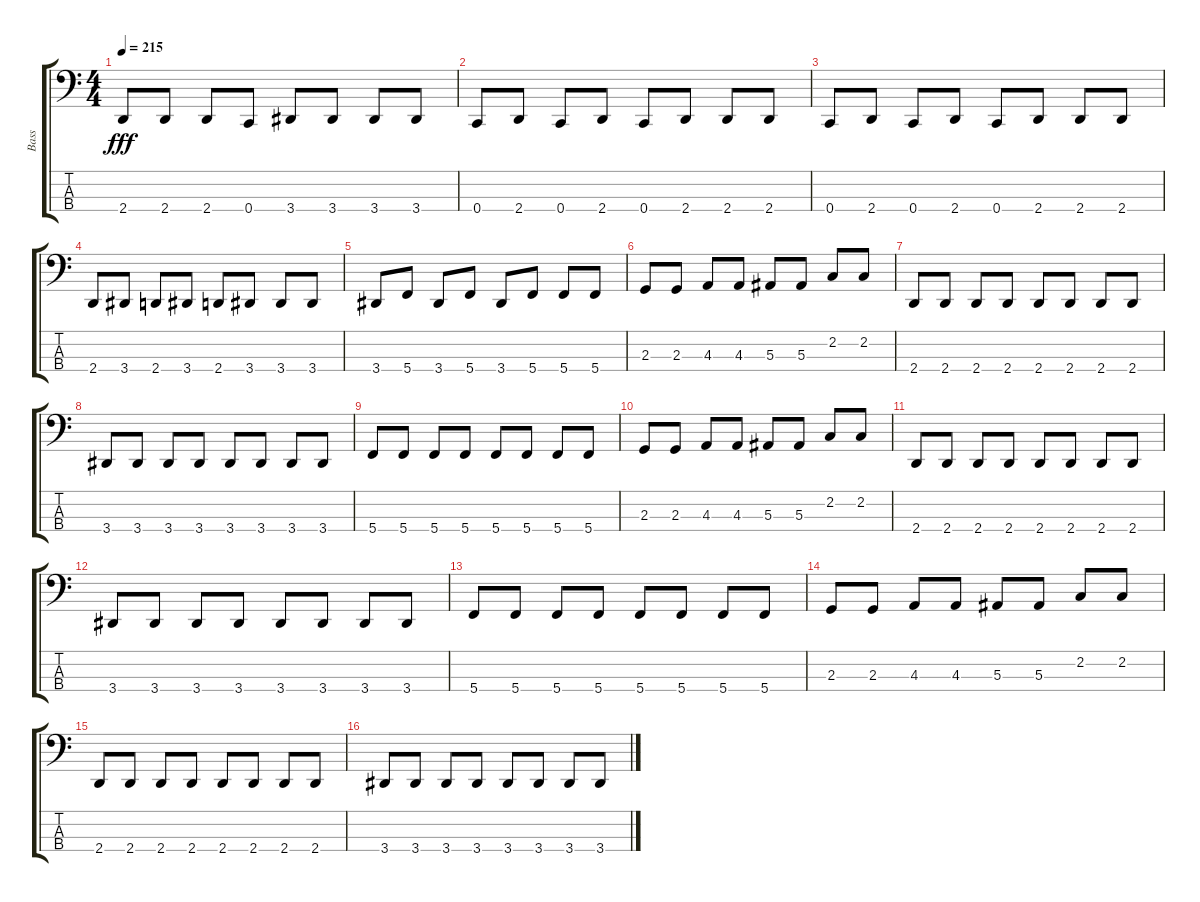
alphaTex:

\track ("Bass" "Bass") {instrument electricbassfinger}
\staff {score tabs}
\tuning (Eb2 Bb1 F1 C1) {hide}
\ts (4 4)
\tempo 215
\clef f4
\ks c
2.4.8{dy fff} 2.4.8 2.4.8 0.4.8 3.4.8 3.4.8 3.4.8 3.4.8 |
0.4.8 2.4.8 0.4.8 2.4.8 0.4.8 2.4.8 2.4.8 2.4.8 |
0.4.8 2.4.8 0.4.8 2.4.8 0.4.8 2.4.8 2.4.8 2.4.8 |
2.4.8 3.4.8 2.4.8 3.4.8 2.4.8 3.4.8 3.4.8 3.4.8 |
3.4.8 5.4.8 3.4.8 5.4.8 3.4.8 5.4.8 5.4.8 5.4.8 |
2.3.8 2.3.8 4.3.8 4.3.8 5.3.8 5.3.8 2.2.8 2.2.8 |
2.4.8 2.4.8 2.4.8 2.4.8 2.4.8 2.4.8 2.4.8 2.4.8 |
3.4.8 3.4.8 3.4.8 3.4.8 3.4.8 3.4.8 3.4.8 3.4.8 |
5.4.8 5.4.8 5.4.8 5.4.8 5.4.8 5.4.8 5.4.8 5.4.8 |
2.3.8 2.3.8 4.3.8 4.3.8 5.3.8 5.3.8 2.2.8 2.2.8 |
2.4.8 2.4.8 2.4.8 2.4.8 2.4.8 2.4.8 2.4.8 2.4.8 |
3.4.8 3.4.8 3.4.8 3.4.8 3.4.8 3.4.8 3.4.8 3.4.8 |
5.4.8 5.4.8 5.4.8 5.4.8 5.4.8 5.4.8 5.4.8 5.4.8 |
2.3.8 2.3.8 4.3.8 4.3.8 5.3.8 5.3.8 2.2.8 2.2.8 |
2.4.8 2.4.8 2.4.8 2.4.8 2.4.8 2.4.8 2.4.8 2.4.8 |
3.4.8 3.4.8 3.4.8 3.4.8 3.4.8 3.4.8 3.4.8 3.4.8
